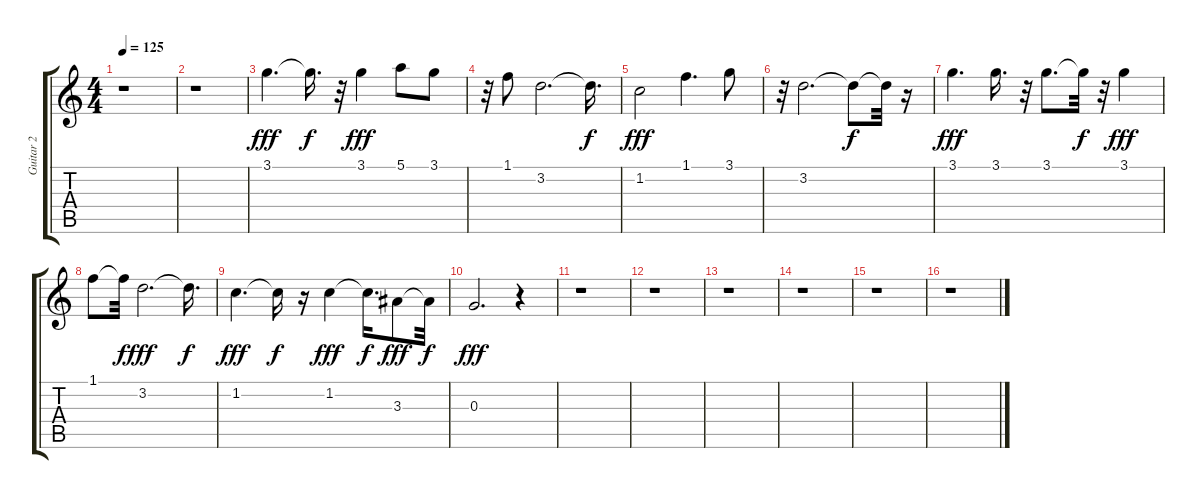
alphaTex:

\track ("Guitar 2" "Guitar 2") {instrument distortionguitar}
\staff {score tabs}
\tuning (E4 B3 G3 D3 A2 E2) {hide}
\ts (4 4)
\tempo 125
\clef g2
\ks c
r.1{dy f} |
r.1 |
3.1.4{d dy fff} 3.1{t}.16{d dy f} r.32 3.1.4{dy fff} 5.1.8 3.1.8 |
r.32 1.1.8 3.2.2{d} 3.2{t}.16{d dy f} |
1.2.2{dy fff} 1.1.4{d} 3.1.8 |
r.32 3.2.2{d} 3.2{t}.8{dy f} 3.2{t}.32 r.16 |
3.1.4{d dy fff} 3.1.16{d} r.32 3.1.8{d} 3.1{t}.32{dy f} r.32 3.1.4{dy fff} |
1.1.8 1.1{t}.32{dy f} 3.2.2{d dy fff} 3.2{t}.16{d dy f} |
1.2.4{d dy fff} 1.2{t}.16{dy f} r.16 1.2.4{dy fff} 1.2{t}.16{d dy f} 3.3.8{dy fff} 3.3{t}.32{dy f} |
0.3.2{d dy fff} r.4 |
r.1 |
r.1 |
r.1 |
r.1 |
r.1 |
r.1
